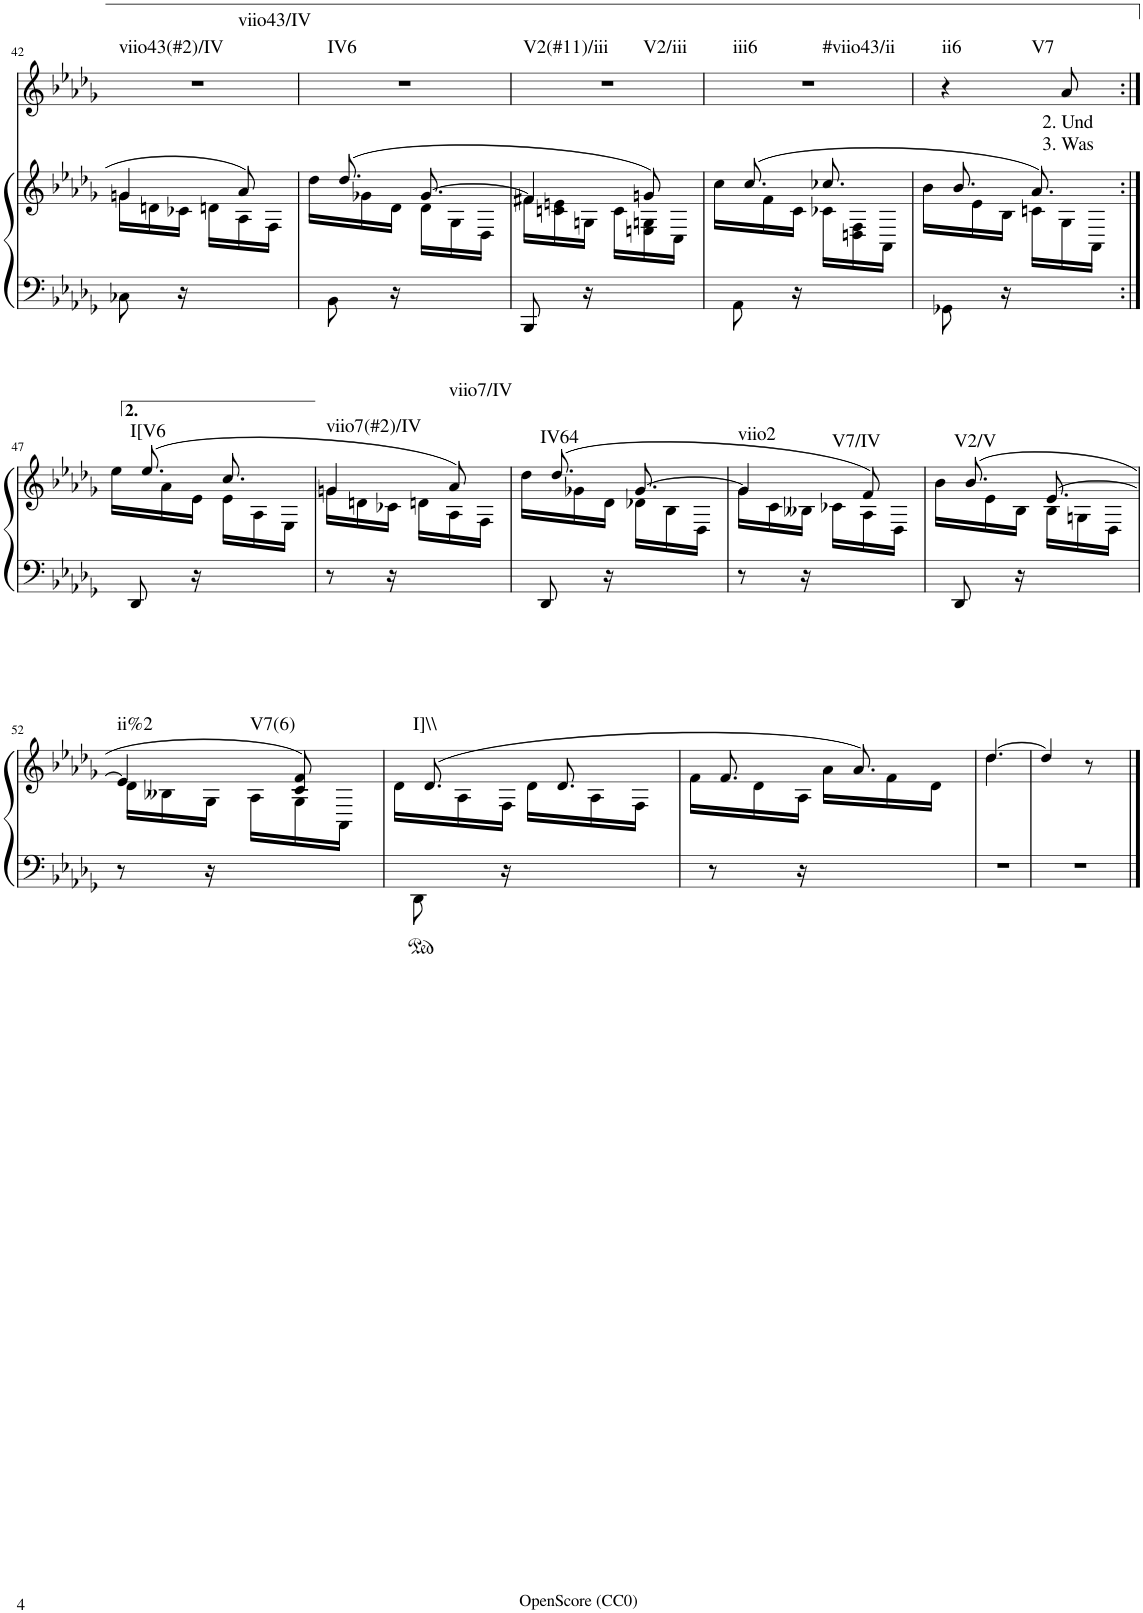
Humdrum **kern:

**kern	**kern	**harte	**kern	**text	**text	**harte
*part2	*part2	*part2	*part1	*part1	*part1	*part1
*staff3	*staff2	*	*staff1	*staff1	*staff1	*
*I"Piano	*	*	*I"Voice	*	*	*
*I'Pno	*	*	*	*	*	*
!!LO:PB:g=z
*clefF4	*clefG2	*	*clefG2	*	*	*
*k[b-e-a-d-g-]	*k[b-e-a-d-g-]	*	*k[b-e-a-d-g-]	*	*	*
*M3/8	*M3/8	*	*M3/8	*	*	*
=42	=42	=42	=42	=42	=42	=42
*	*^	*	*	*	*	*
!	!	!	!	!	!	!	!LO:H:n=1:kt=viio43(#2)/IV
!	!	!	!	!	!	!	!LO:H:n=2:kt=viio43/IV
8C-X\	4gn/	16g\LL	.	4.r	.	.	N N
.	.	16dn\	.	.	.	.	.
16r	.	16c-X\JJ	.	.	.	.	.
16ryy	.	16dn\LL	.	.	.	.	.
8ryy	8a-/	16A-\	.	.	.	.	.
.	.	16F\JJ	.	.	.	.	.
=43	=43	=43	=43	=43	=43	=43	=43
!	!	!	!	!	!	!	!LO:H:kt=IV6
8BB-\	(8.dd-/	16dd-\LL	.	4.r	.	.	N
.	.	16g-X\	.	.	.	.	.
16r	.	16d-\JJ	.	.	.	.	.
16ryy	[8.g-/	16d-\LL	.	.	.	.	.
8ryy	.	16G-\	.	.	.	.	.
.	.	16D-\JJ	.	.	.	.	.
=44	=44	=44	=44	=44	=44	=44	=44
!	!	!	!	!	!	!	!LO:H:n=1:kt=V2(#11)/iii
!	!	!	!	!	!	!	!LO:H:n=2:kt=V2/iii
8BBB-/	4f#X/]	16f#X\LL	.	4.r	.	.	N N
.	.	16cn\ 16en\	.	.	.	.	.
16r	.	16Gn\JJ	.	.	.	.	.
16ryy	.	16c\LL	.	.	.	.	.
8ryy	8gn/)	16En\ 16Gn\	.	.	.	.	.
.	.	16C\JJ	.	.	.	.	.
=45	=45	=45	=45	=45	=45	=45	=45
!	!	!	!	!	!	!	!LO:H:n=1:kt=iii6
!	!	!	!	!	!	!	!LO:H:n=2:kt=#viio43/ii
8AA-\	(8.cc/	16cc\LL	.	4.r	.	.	N N
.	.	16f\	.	.	.	.	.
16r	.	16c\JJ	.	.	.	.	.
16ryy	8.cc-X/	16c-X\LL	.	.	.	.	.
8ryy	.	16Dn\ 16F\	.	.	.	.	.
.	.	16AA-\JJ	.	.	.	.	.
=46	=46	=46	=46	=46	=46	=46	=46
!	!	!	!	!	!	!	!LO:H:n=1:kt=ii6
!	!	!	!	!	!	!	!LO:H:n=2:kt=V7
8GG-X\	8.b-/	16b-\LL	.	4r	.	.	N N
.	.	16e-\	.	.	.	.	.
16r	.	16B-\JJ	.	.	.	.	.
16ryy	8.a-/)	16cn\LL	.	.	.	.	.
!	!	!	!	!	!LO:LY:b	!LO:LY:b	!
8ryy	.	16G-\	.	8a-/	2. Und	3. Was	.
.	.	16AA-\JJ	.	.	.	.	.
!!LO:LB:g=z
=47:|!	=47:|!	=47:|!	=47:|!	=47:|!	=47:|!	=47:|!	=47:|!
!	!	!	!LO:H:kt=I[V6	!	!	!	!
8DD-/	(8.ee-/	16ee-\LL	N	4.r	.	.	.
.	.	16a-\	.	.	.	.	.
16r	.	16e-\JJ	.	.	.	.	.
16ryy	8.cc/	16e-\LL	.	.	.	.	.
8ryy	.	16A-\	.	.	.	.	.
.	.	16E-\JJ	.	.	.	.	.
=48	=48	=48	=48	=48	=48	=48	=48
!	!	!	!LO:H:kt=viio7(#2)/IV	!	!	!	!
8r	4gn/	16gn\LL	N	4.r	.	.	.
.	.	16dn\	.	.	.	.	.
16r	.	16c-X\JJ	.	.	.	.	.
16ryy	.	16dn\LL	.	.	.	.	.
!	!	!	!LO:H:kt=viio7/IV	!	!	!	!
8ryy	8a-/)	16A-\	N	.	.	.	.
.	.	16F\JJ	.	.	.	.	.
=49	=49	=49	=49	=49	=49	=49	=49
!	!	!	!LO:H:kt=IV64	!	!	!	!
8DD-/	(8.dd-/	16dd-\LL	N	4.r	.	.	.
.	.	16g-X\	.	.	.	.	.
16r	.	16d-\JJ	.	.	.	.	.
16ryy	[8.g-/	16d-X\LL	.	.	.	.	.
8ryy	.	16B-\	.	.	.	.	.
.	.	16D-\JJ	.	.	.	.	.
=50	=50	=50	=50	=50	=50	=50	=50
!	!	!	!LO:H:n=1:kt=viio2	!	!	!	!
!	!	!	!LO:H:n=2:kt=V7/IV	!	!	!	!
8r	4g-/]	16g-\LL	N N	4.r	.	.	.
.	.	16c\	.	.	.	.	.
16r	.	16B--X\JJ	.	.	.	.	.
16ryy	.	16c-X\LL	.	.	.	.	.
8ryy	8f/)	16A-\	.	.	.	.	.
.	.	16D-\JJ	.	.	.	.	.
=51	=51	=51	=51	=51	=51	=51	=51
!	!	!	!LO:H:kt=V2/V	!	!	!	!
8DD-/	(8.b-/	16b-\LL	N	4.r	.	.	.
.	.	16e-\	.	.	.	.	.
16r	.	16B-\JJ	.	.	.	.	.
16ryy	[8.e-/	16B-\LL	.	.	.	.	.
8ryy	.	16Gn\	.	.	.	.	.
.	.	16D-\JJ	.	.	.	.	.
!!LO:LB:g=z
=52	=52	=52	=52	=52	=52	=52	=52
!	!	!	!LO:H:n=1:kt=ii%2	!	!	!	!
!	!	!	!LO:H:n=2:kt=V7(6)	!	!	!	!
8r	4e-/]	16d-\LL	N N	4.r	.	.	.
.	.	16B--X\	.	.	.	.	.
16r	.	16G-\JJ	.	.	.	.	.
16ryy	.	16A-\LL	.	.	.	.	.
8ryy	8c/ 8f/)	16G-\	.	.	.	.	.
.	.	16AA-\JJ	.	.	.	.	.
=53	=53	=53	=53	=53	=53	=53	=53
!	!	!	!LO:H:kt=I]\\	!	!	!	!
8DD-\	(8.d-/	16d-\LL	N	4.r	.	.	.
.	.	16A-\	.	.	.	.	.
16r	.	16F\JJ	.	.	.	.	.
16ryy	8.d-/	16d-\LL	.	.	.	.	.
8ryy	.	16A-\	.	.	.	.	.
.	.	16F\JJ	.	.	.	.	.
=54	=54	=54	=54	=54	=54	=54	=54
8r	8.f/	16f\LL	.	4.r	.	.	.
.	.	16d-\	.	.	.	.	.
16r	.	16A-\JJ	.	.	.	.	.
16ryy	8.a-/)	16a-\LL	.	.	.	.	.
8ryy	.	16f\	.	.	.	.	.
.	.	16d-\JJ	.	.	.	.	.
=55	=55	=55	=55	=55	=55	=55	=55
4.r	[4.dd-/	4.dd-\	.	4.r	.	.	.
*	*v	*v	*	*	*	*	*
=56	=56	=56	=56	=56	=56	=56
4.r	4dd-/]	.	4.r	.	.	.
.	8r	.	.	.	.	.
==	==	==	==	==	==	==
*-	*-	*-	*-	*-	*-	*-
